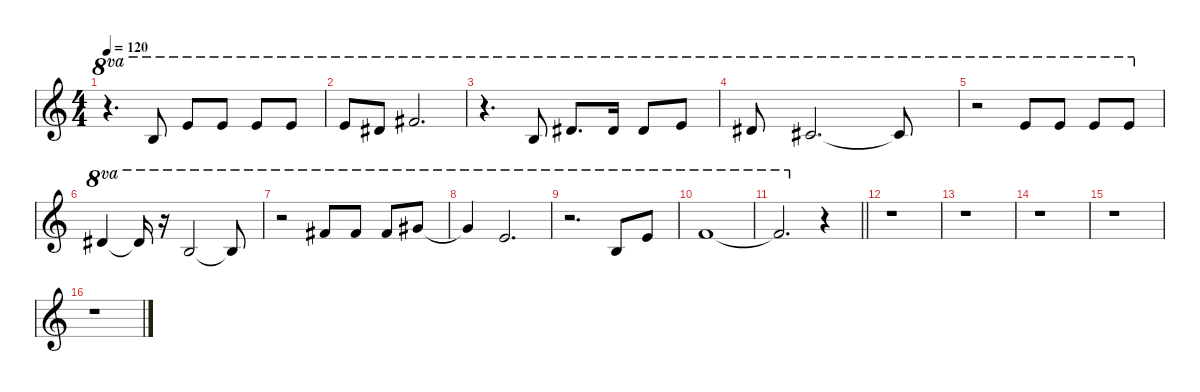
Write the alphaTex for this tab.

\defaultSystemsLayout 4
\hideDynamics
\bracketExtendMode nobrackets
\singleTrackTrackNamePolicy hidden
\multiTrackTrackNamePolicy hidden
\firstSystemTrackNameMode fullname
\firstSystemTrackNameOrientation horizontal
\otherSystemsTrackNameOrientation horizontal
\track ("Anneke" "fl.") {instrument flute}
\staff {score}
\tuning (Eb4 B3 Gb3 B2 Gb2 B1)
\ts (4 4)
\tempo 120
\clef g2
\ks c
r.4{d ot 8va dy f beam Down} 17.3.8{ot 8va beam Up} 17.2.8{ot 8va beam Up} 17.2.8{ot 8va beam Up} 17.2.8{ot 8va beam Up} 17.2.8{ot 8va beam Up} |
17.2.8{ot 8va beam Up} 16.2{acc #}.8{ot 8va beam Up} 15.1{acc #}.2{d ot 8va beam Up} |
r.4{d ot 8va beam Down} 17.3.8{ot 8va beam Up} 16.2{acc #}.8{d ot 8va beam Up} 16.2{acc #}.16{ot 8va beam Up} 16.2{acc #}.8{ot 8va beam Up} 17.2.8{ot 8va beam Up} |
16.2{acc #}.8{ot 8va beam Up} 14.2{acc #}.2{d ot 8va beam Up} 14.2{t acc #}.8{ot 8va beam Up} |
r.2{ot 8va beam Down} 13.1.8{ot 8va beam Up} 13.1.8{ot 8va beam Up} 13.1.8{ot 8va beam Up} 13.1.8{ot 8va beam Up} |
12.1{acc #}.4{ot 8va beam Up} 12.1{t acc #}.16{ot 8va beam Up} r.16{ot 8va beam Up} 12.2.2{ot 8va beam Up} 12.2{t}.8{ot 8va beam Up} |
r.2{ot 8va beam Down} 15.1{acc #}.8{ot 8va beam Up} 15.1{acc #}.8{ot 8va beam Up} 15.1{acc #}.8{ot 8va beam Up} 17.1{acc #}.8{ot 8va beam Up} |
17.1{t acc #}.4{ot 8va beam Up} 17.2.2{d ot 8va beam Up} |
r.2{d ot 8va beam Down} 17.3.8{ot 8va beam Up} 17.2.8{ot 8va beam Up} |
18.2.1{ot 8va beam Up} |
\barLineRight lightlight
18.2{t}.2{d ot 8va beam Up} r.4{beam Up} |
r.1{beam Down} |
r.1{beam Down} |
r.1{beam Down} |
r.1{beam Down} |
r.1{beam Down}
